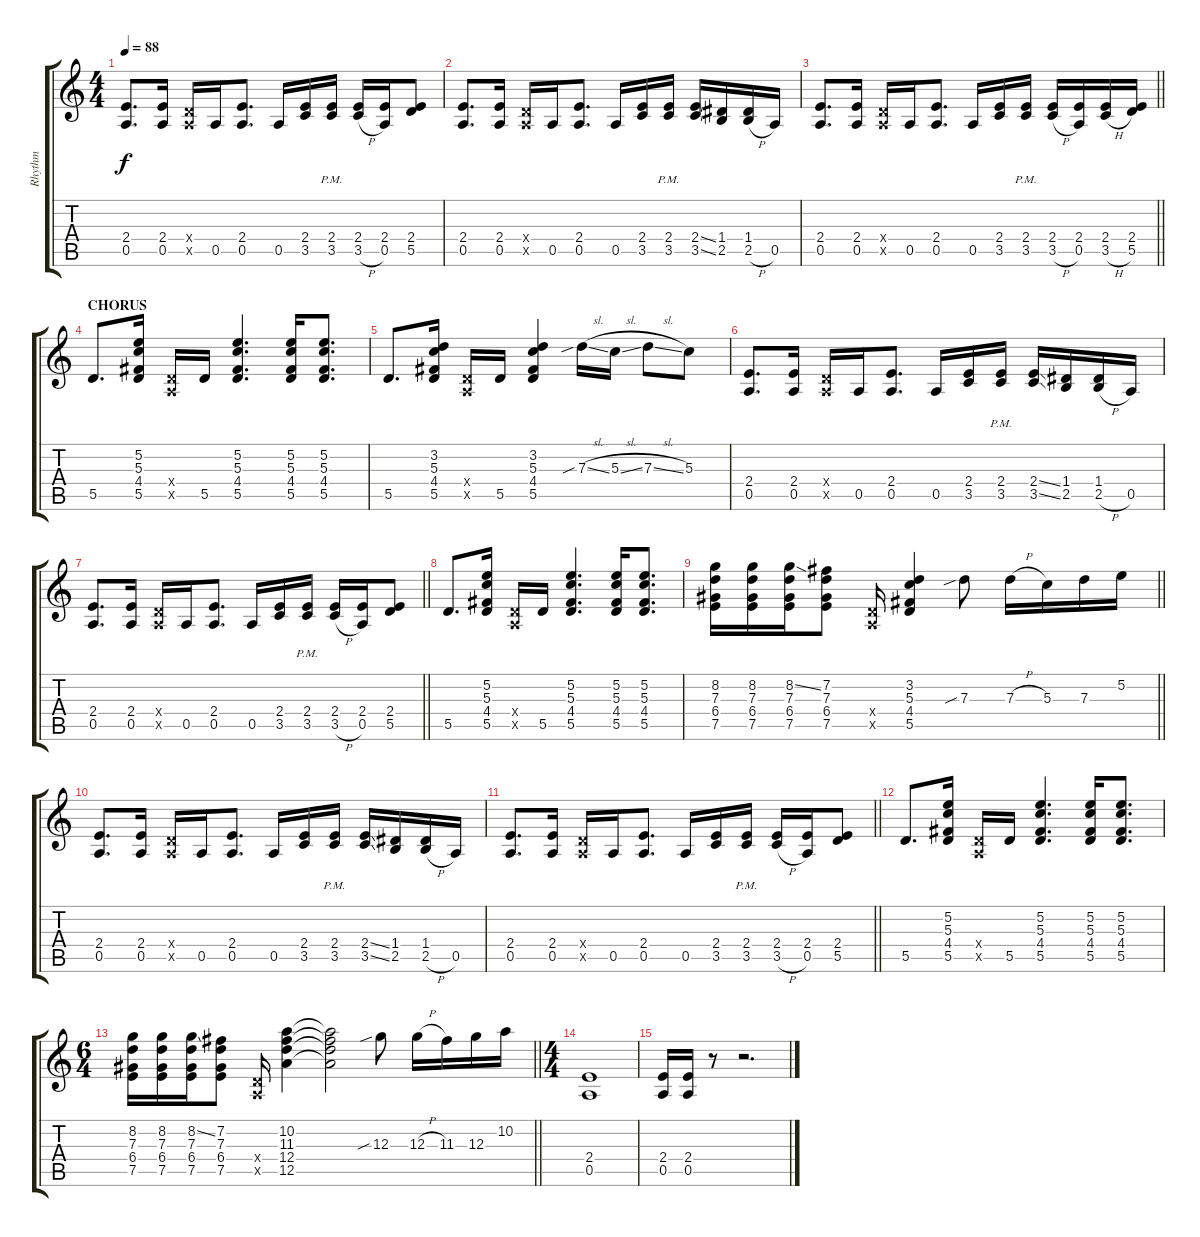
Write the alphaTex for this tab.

\track ("Rhythm" "Rhythm") {instrument distortionguitar}
\staff {score tabs}
\tuning (E4 B3 G3 D3 A2 E2) {hide}
\ts (4 4)
\tempo 88
\clef g2
\ks c
(2.4 0.5).8{d dy f} (2.4 0.5).16 (0.4{x} 0.5{x}).16 0.5.16 (2.4 0.5).8{d} 0.5.16 (2.4 3.5).16 (2.4{pm} 3.5{pm}).16 (2.4 3.5{h}).16 (2.4 0.5).16 (2.4 5.5).8 |
(2.4 0.5).8{d} (2.4 0.5).16 (0.4{x} 0.5{x}).16 0.5.16 (2.4 0.5).8{d} 0.5.16 (2.4 3.5).16 (2.4{pm} 3.5{pm}).16 (2.4{ss} 3.5{ss}).16 (1.4 2.5).16 (1.4 2.5{h}).16 0.5.16 |
\barLineRight lightlight
(2.4 0.5).8{d} (2.4 0.5).16 (0.4{x} 0.5{x}).16 0.5.16 (2.4 0.5).8{d} 0.5.16 (2.4 3.5).16 (2.4{pm} 3.5{pm}).16 (2.4 3.5{h}).16 (2.4 0.5).16 (2.4 3.5{h}).16 (2.4 5.5).16 |
\section ("" "CHORUS")
5.5.8{d} (5.2 5.3 4.4 5.5).16 (0.4{x} 0.5{x}).16 5.5.16 (5.2 5.3 4.4 5.5).4{d} (5.2 5.3 4.4 5.5).16 (5.2 5.3 4.4 5.5).8{d} |
5.5.8{d} (3.2 5.3 4.4 5.5).16 (0.4{x} 0.5{x}).16 5.5.16 (3.2 5.3 4.4 5.5).4 7.3{sib sl}.16 5.3{sl}.16 7.3{sl}.8 5.3.8 |
(2.4 0.5).8{d} (2.4 0.5).16 (0.4{x} 0.5{x}).16 0.5.16 (2.4 0.5).8{d} 0.5.16 (2.4 3.5).16 (2.4{pm} 3.5{pm}).16 (2.4{ss} 3.5{ss}).16 (1.4 2.5).16 (1.4 2.5{h}).16 0.5.16 |
\barLineRight lightlight
(2.4 0.5).8{d} (2.4 0.5).16 (0.4{x} 0.5{x}).16 0.5.16 (2.4 0.5).8{d} 0.5.16 (2.4 3.5).16 (2.4{pm} 3.5{pm}).16 (2.4 3.5{h}).16 (2.4 0.5).16 (2.4 5.5).8 |
5.5.8{d} (5.2 5.3 4.4 5.5).16 (0.4{x} 0.5{x}).16 5.5.16 (5.2 5.3 4.4 5.5).4{d} (5.2 5.3 4.4 5.5).16 (5.2 5.3 4.4 5.5).8{d} |
\barLineRight lightlight
(8.2 7.3 6.4 7.5).16 (8.2 7.3 6.4 7.5).16 (8.2{ss} 7.3 6.4 7.5).16 (7.2 7.3 6.4 7.5).8 (0.4{x} 0.5{x}).16 (3.2 5.3 4.4 5.5).4 7.3{sib}.8 7.3{h}.16 5.3.16 7.3.16 5.2.16 |
(2.4 0.5).8{d} (2.4 0.5).16 (0.4{x} 0.5{x}).16 0.5.16 (2.4 0.5).8{d} 0.5.16 (2.4 3.5).16 (2.4{pm} 3.5{pm}).16 (2.4{ss} 3.5{ss}).16 (1.4 2.5).16 (1.4 2.5{h}).16 0.5.16 |
\barLineRight lightlight
(2.4 0.5).8{d} (2.4 0.5).16 (0.4{x} 0.5{x}).16 0.5.16 (2.4 0.5).8{d} 0.5.16 (2.4 3.5).16 (2.4{pm} 3.5{pm}).16 (2.4 3.5{h}).16 (2.4 0.5).16 (2.4 5.5).8 |
5.5.8{d} (5.2 5.3 4.4 5.5).16 (0.4{x} 0.5{x}).16 5.5.16 (5.2 5.3 4.4 5.5).4{d} (5.2 5.3 4.4 5.5).16 (5.2 5.3 4.4 5.5).8{d} |
\ts (6 4)
\barLineRight lightlight
(8.2 7.3 6.4 7.5).16 (8.2 7.3 6.4 7.5).16 (8.2{ss} 7.3 6.4 7.5).16 (7.2 7.3 6.4 7.5).8 (0.4{x} 0.5{x}).16 (10.2 11.3 12.4 12.5).4 (10.2{t} 11.3{t} 12.4{t} 12.5{t}).2 12.3{sib}.8 12.3{h}.16 11.3.16 12.3.16 10.2.16 |
\ts (4 4)
(2.4 0.5).1 |
(2.4 0.5).16 (2.4 0.5).16 r.8 r.2{d}
